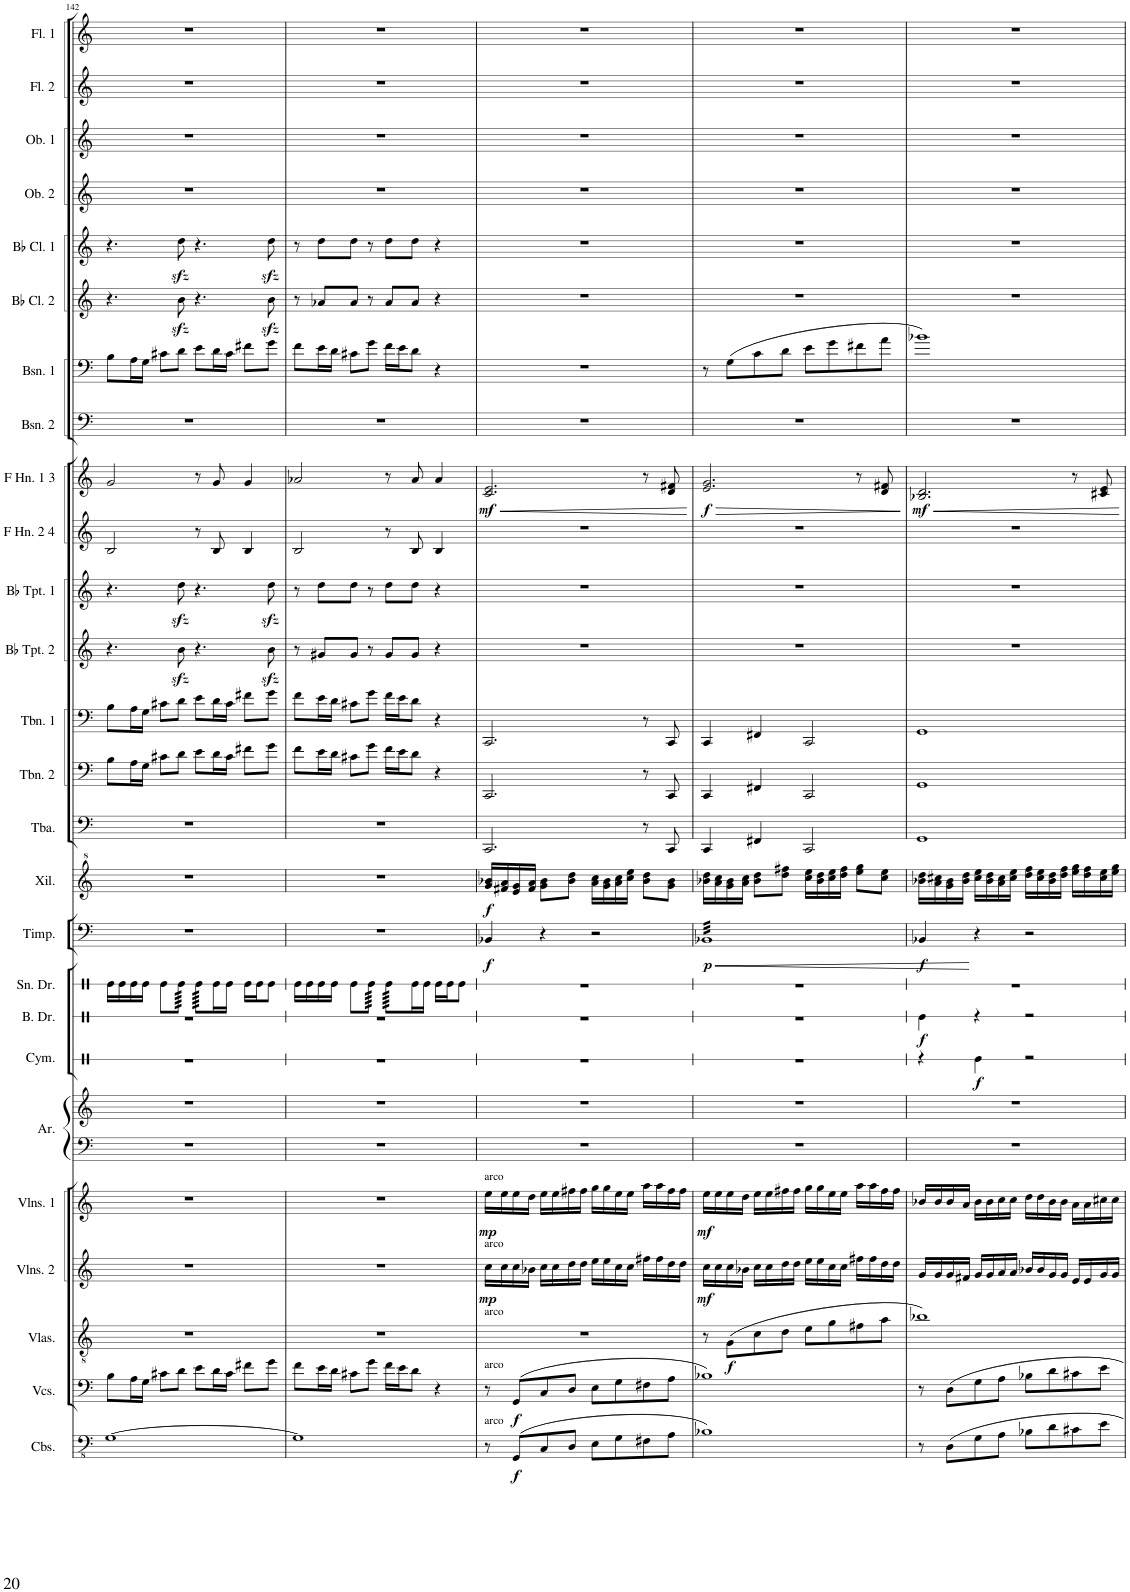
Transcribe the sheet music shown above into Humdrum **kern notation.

**kern	**dynam	**kern	**dynam	**kern	**dynam	**kern	**dynam	**kern	**dynam	**kern	**kern	**kern	**dynam	**kern	**dynam	**kern	**kern	**dynam	**kern	**dynam	**kern	**kern	**kern	**kern	**kern	**kern	**kern	**dynam	**kern	**kern	**kern	**kern	**kern	**kern	**kern	**kern
*part26	*part26	*part25	*part25	*part24	*part24	*part23	*part23	*part22	*part22	*part21	*part21	*part20	*part20	*part19	*part19	*part18	*part17	*part17	*part16	*part16	*part15	*part14	*part13	*part12	*part11	*part10	*part9	*part9	*part8	*part7	*part6	*part5	*part4	*part3	*part2	*part1
*staff27	*staff27	*staff26	*staff26	*staff25	*staff25	*staff24	*staff24	*staff23	*staff23	*staff22	*staff21	*staff20	*staff20	*staff19	*staff19	*staff18	*staff17	*staff17	*staff16	*staff16	*staff15	*staff14	*staff13	*staff12	*staff11	*staff10	*staff9	*staff9	*staff8	*staff7	*staff6	*staff5	*staff4	*staff3	*staff2	*staff1
*I"Contrabasses	*	*I"Violoncellos	*	*I"Violas	*	*I"Violins 2	*	*I"Violins 1	*	*I"Arpa	*	*I"Cymbal	*	*I"Bass Drum	*	*I"Snare Drum	*I"Timpani	*	*I"Xilofono	*	*I"Tuba	*I"Trombone 2	*I"Trombone 1	*I"Bb Trumpet 2	*I"Bb Trumpet 1	*I"F Horn 2 &amp; 4	*I"F Horn 1 &amp; 3	*	*I"Bassoon 2	*I"Bassoon 1	*I"Bb Clarinet 2	*I"Bb Clarinet 1	*I"Oboe 2	*I"Oboe 1	*I"Flute 2	*I"Flute 1
*I'Cbs.	*	*I'Vcs.	*	*I'Vlas.	*	*I'Vlns. 2	*	*I'Vlns. 1	*	*I'Ar.	*	*I'Cym.	*	*I'B. Dr.	*	*I'Sn. Dr.	*I'Timp.	*	*I'Xil.	*	*I'Tba.	*I'Tbn. 2	*I'Tbn. 1	*I'Bb Tpt. 2	*I'Bb Tpt. 1	*I'F Hn. 2 4	*I'F Hn. 1 3	*	*I'Bsn. 2	*I'Bsn. 1	*I'Bb Cl. 2	*I'Bb Cl. 1	*I'Ob. 2	*I'Ob. 1	*I'Fl. 2	*I'Fl. 1
!!LO:PB:g=z
*clefFv4	*	*clefF4	*	*clefGv2	*	*clefG2	*	*clefG2	*	*clefF4	*clefG2	*clefX	*	*clefX	*	*clefX	*clefF4	*	*clefG^2	*	*clefF4	*clefF4	*clefF4	*clefG2	*clefG2	*clefG2	*clefG2	*	*clefF4	*clefF4	*clefG2	*clefG2	*clefG2	*clefG2	*clefG2	*clefG2
*	*	*	*	*	*	*	*	*	*	*	*	*	*	*	*	*	*	*	*	*	*	*	*	*ITrd1c2	*ITrd1c2	*ITrd4c7	*ITrd4c7	*	*	*	*ITrd1c2	*ITrd1c2	*	*	*	*
*k[]	*	*k[]	*	*k[]	*	*k[]	*	*k[]	*	*k[]	*k[]	*k[]	*	*k[]	*	*k[]	*k[]	*	*k[]	*	*k[]	*k[]	*k[]	*k[]	*k[]	*k[]	*k[]	*	*k[]	*k[]	*k[]	*k[]	*k[]	*k[]	*k[]	*k[]
*M4/4	*	*M4/4	*	*M4/4	*	*M4/4	*	*M4/4	*	*M4/4	*M4/4	*M4/4	*	*M4/4	*	*M4/4	*M4/4	*	*M4/4	*	*M4/4	*M4/4	*M4/4	*M4/4	*M4/4	*M4/4	*M4/4	*	*M4/4	*M4/4	*M4/4	*M4/4	*M4/4	*M4/4	*M4/4	*M4/4
=142	=142	=142	=142	=142	=142	=142	=142	=142	=142	=142	=142	=142	=142	=142	=142	=142	=142	=142	=142	=142	=142	=142	=142	=142	=142	=142	=142	=142	=142	=142	=142	=142	=142	=142	=142	=142
[1GG	.	8B\L	.	1r	.	1r	.	1r	.	1r	1r	1r	.	1r	.	16Re\LL	1r	.	1r	.	1r	8B\L	8B\L	4.r	4.r	2B/	2g/	.	1r	8B\L	4.r	4.r	1r	1r	1r	1r
.	.	.	.	.	.	.	.	.	.	.	.	.	.	.	.	16Re\	.	.	.	.	.	.	.	.	.	.	.	.	.	.	.	.	.	.	.	.
.	.	16A\L	.	.	.	.	.	.	.	.	.	.	.	.	.	16Re\	.	.	.	.	.	16A\L	16A\L	.	.	.	.	.	.	16A\L	.	.	.	.	.	.
.	.	16G\JJ	.	.	.	.	.	.	.	.	.	.	.	.	.	16Re\JJ	.	.	.	.	.	16G\JJ	16G\JJ	.	.	.	.	.	.	16G\JJ	.	.	.	.	.	.
.	.	8c#X\L	.	.	.	.	.	.	.	.	.	.	.	.	.	8Re\L	.	.	.	.	.	8c#X\L	8c#X\L	.	.	.	.	.	.	8c#X\L	.	.	.	.	.	.
*	*	*	*	*	*	*	*	*	*	*	*	*	*	*	*	*tremolo	*	*	*	*	*	*	*	*	*	*	*	*	*	*	*	*	*	*	*	*
.	.	8d\J	.	.	.	.	.	.	.	.	.	.	.	.	.	128Re\	.	.	.	.	.	8d\J	8d\J	8bzz<\	8ddzz<\	.	.	.	.	8d\J	8bzz<\	8ddzz<\	.	.	.	.
.	.	.	.	.	.	.	.	.	.	.	.	.	.	.	.	128Re\	.	.	.	.	.	.	.	.	.	.	.	.	.	.	.	.	.	.	.	.
.	.	.	.	.	.	.	.	.	.	.	.	.	.	.	.	128Re\	.	.	.	.	.	.	.	.	.	.	.	.	.	.	.	.	.	.	.	.
.	.	.	.	.	.	.	.	.	.	.	.	.	.	.	.	128Re\	.	.	.	.	.	.	.	.	.	.	.	.	.	.	.	.	.	.	.	.
.	.	.	.	.	.	.	.	.	.	.	.	.	.	.	.	128Re\	.	.	.	.	.	.	.	.	.	.	.	.	.	.	.	.	.	.	.	.
.	.	.	.	.	.	.	.	.	.	.	.	.	.	.	.	128Re\	.	.	.	.	.	.	.	.	.	.	.	.	.	.	.	.	.	.	.	.
.	.	.	.	.	.	.	.	.	.	.	.	.	.	.	.	128Re\	.	.	.	.	.	.	.	.	.	.	.	.	.	.	.	.	.	.	.	.
.	.	.	.	.	.	.	.	.	.	.	.	.	.	.	.	128Re\	.	.	.	.	.	.	.	.	.	.	.	.	.	.	.	.	.	.	.	.
.	.	.	.	.	.	.	.	.	.	.	.	.	.	.	.	128Re\	.	.	.	.	.	.	.	.	.	.	.	.	.	.	.	.	.	.	.	.
.	.	.	.	.	.	.	.	.	.	.	.	.	.	.	.	128Re\	.	.	.	.	.	.	.	.	.	.	.	.	.	.	.	.	.	.	.	.
.	.	.	.	.	.	.	.	.	.	.	.	.	.	.	.	128Re\	.	.	.	.	.	.	.	.	.	.	.	.	.	.	.	.	.	.	.	.
.	.	.	.	.	.	.	.	.	.	.	.	.	.	.	.	128Re\	.	.	.	.	.	.	.	.	.	.	.	.	.	.	.	.	.	.	.	.
.	.	.	.	.	.	.	.	.	.	.	.	.	.	.	.	128Re\	.	.	.	.	.	.	.	.	.	.	.	.	.	.	.	.	.	.	.	.
.	.	.	.	.	.	.	.	.	.	.	.	.	.	.	.	128Re\	.	.	.	.	.	.	.	.	.	.	.	.	.	.	.	.	.	.	.	.
.	.	.	.	.	.	.	.	.	.	.	.	.	.	.	.	128Re\	.	.	.	.	.	.	.	.	.	.	.	.	.	.	.	.	.	.	.	.
.	.	.	.	.	.	.	.	.	.	.	.	.	.	.	.	128Re\JJJJJ	.	.	.	.	.	.	.	.	.	.	.	.	.	.	.	.	.	.	.	.
.	.	8e\L	.	.	.	.	.	.	.	.	.	.	.	.	.	128Re\LLLLL	.	.	.	.	.	8e\L	8e\L	4.r	4.r	8r	8r	.	.	8e\L	4.r	4.r	.	.	.	.
.	.	.	.	.	.	.	.	.	.	.	.	.	.	.	.	128Re\	.	.	.	.	.	.	.	.	.	.	.	.	.	.	.	.	.	.	.	.
.	.	.	.	.	.	.	.	.	.	.	.	.	.	.	.	128Re\	.	.	.	.	.	.	.	.	.	.	.	.	.	.	.	.	.	.	.	.
.	.	.	.	.	.	.	.	.	.	.	.	.	.	.	.	128Re\	.	.	.	.	.	.	.	.	.	.	.	.	.	.	.	.	.	.	.	.
.	.	.	.	.	.	.	.	.	.	.	.	.	.	.	.	128Re\	.	.	.	.	.	.	.	.	.	.	.	.	.	.	.	.	.	.	.	.
.	.	.	.	.	.	.	.	.	.	.	.	.	.	.	.	128Re\	.	.	.	.	.	.	.	.	.	.	.	.	.	.	.	.	.	.	.	.
.	.	.	.	.	.	.	.	.	.	.	.	.	.	.	.	128Re\	.	.	.	.	.	.	.	.	.	.	.	.	.	.	.	.	.	.	.	.
.	.	.	.	.	.	.	.	.	.	.	.	.	.	.	.	128Re\	.	.	.	.	.	.	.	.	.	.	.	.	.	.	.	.	.	.	.	.
.	.	.	.	.	.	.	.	.	.	.	.	.	.	.	.	128Re\	.	.	.	.	.	.	.	.	.	.	.	.	.	.	.	.	.	.	.	.
.	.	.	.	.	.	.	.	.	.	.	.	.	.	.	.	128Re\	.	.	.	.	.	.	.	.	.	.	.	.	.	.	.	.	.	.	.	.
.	.	.	.	.	.	.	.	.	.	.	.	.	.	.	.	128Re\	.	.	.	.	.	.	.	.	.	.	.	.	.	.	.	.	.	.	.	.
.	.	.	.	.	.	.	.	.	.	.	.	.	.	.	.	128Re\	.	.	.	.	.	.	.	.	.	.	.	.	.	.	.	.	.	.	.	.
.	.	.	.	.	.	.	.	.	.	.	.	.	.	.	.	128Re\	.	.	.	.	.	.	.	.	.	.	.	.	.	.	.	.	.	.	.	.
.	.	.	.	.	.	.	.	.	.	.	.	.	.	.	.	128Re\	.	.	.	.	.	.	.	.	.	.	.	.	.	.	.	.	.	.	.	.
.	.	.	.	.	.	.	.	.	.	.	.	.	.	.	.	128Re\	.	.	.	.	.	.	.	.	.	.	.	.	.	.	.	.	.	.	.	.
.	.	.	.	.	.	.	.	.	.	.	.	.	.	.	.	128Re\	.	.	.	.	.	.	.	.	.	.	.	.	.	.	.	.	.	.	.	.
*	*	*	*	*	*	*	*	*	*	*	*	*	*	*	*	*Xtremolo	*	*	*	*	*	*	*	*	*	*	*	*	*	*	*	*	*	*	*	*
.	.	16d\L	.	.	.	.	.	.	.	.	.	.	.	.	.	16Re\L	.	.	.	.	.	16d\L	16d\L	.	.	8B/	8g/	.	.	16d\L	.	.	.	.	.	.
.	.	16c#\JJ	.	.	.	.	.	.	.	.	.	.	.	.	.	16Re\JJ	.	.	.	.	.	16c#\JJ	16c#\JJ	.	.	.	.	.	.	16c#\JJ	.	.	.	.	.	.
.	.	8f#X\L	.	.	.	.	.	.	.	.	.	.	.	.	.	16Re\LL	.	.	.	.	.	8f#X\L	8f#X\L	.	.	4B/	4g/	.	.	8f#X\L	.	.	.	.	.	.
.	.	.	.	.	.	.	.	.	.	.	.	.	.	.	.	16Re\J	.	.	.	.	.	.	.	.	.	.	.	.	.	.	.	.	.	.	.	.
.	.	8g\J	.	.	.	.	.	.	.	.	.	.	.	.	.	8Re\J	.	.	.	.	.	8g\J	8g\J	8bzz<\	8ddzz<\	.	.	.	.	8g\J	8bzz<\	8ddzz<\	.	.	.	.
=143	=143	=143	=143	=143	=143	=143	=143	=143	=143	=143	=143	=143	=143	=143	=143	=143	=143	=143	=143	=143	=143	=143	=143	=143	=143	=143	=143	=143	=143	=143	=143	=143	=143	=143	=143	=143
1GG]	.	8f\L	.	1r	.	1r	.	1r	.	1r	1r	1r	.	1r	.	16Re\LL	1r	.	1r	.	1r	8f\L	8f\L	8r	8r	2B/	2a-X/	.	1r	8f\L	8r	8r	1r	1r	1r	1r
.	.	.	.	.	.	.	.	.	.	.	.	.	.	.	.	16Re\	.	.	.	.	.	.	.	.	.	.	.	.	.	.	.	.	.	.	.	.
.	.	16e\L	.	.	.	.	.	.	.	.	.	.	.	.	.	16Re\	.	.	.	.	.	16e\L	16e\L	8g#X/L	8dd\L	.	.	.	.	16e\L	8a-X/L	8dd\L	.	.	.	.
.	.	16d\JJ	.	.	.	.	.	.	.	.	.	.	.	.	.	16Re\JJ	.	.	.	.	.	16d\JJ	16d\JJ	.	.	.	.	.	.	16d\JJ	.	.	.	.	.	.
.	.	8c#X\L	.	.	.	.	.	.	.	.	.	.	.	.	.	8Re\L	.	.	.	.	.	8c#X\L	8c#X\L	8g#/J	8dd\J	.	.	.	.	8c#X\L	8a-/J	8dd\J	.	.	.	.
*	*	*	*	*	*	*	*	*	*	*	*	*	*	*	*	*tremolo	*	*	*	*	*	*	*	*	*	*	*	*	*	*	*	*	*	*	*	*
.	.	8g\J	.	.	.	.	.	.	.	.	.	.	.	.	.	128Re\	.	.	.	.	.	8g\J	8g\J	8r	8r	.	.	.	.	8g\J	8r	8r	.	.	.	.
.	.	.	.	.	.	.	.	.	.	.	.	.	.	.	.	128Re\	.	.	.	.	.	.	.	.	.	.	.	.	.	.	.	.	.	.	.	.
.	.	.	.	.	.	.	.	.	.	.	.	.	.	.	.	128Re\	.	.	.	.	.	.	.	.	.	.	.	.	.	.	.	.	.	.	.	.
.	.	.	.	.	.	.	.	.	.	.	.	.	.	.	.	128Re\	.	.	.	.	.	.	.	.	.	.	.	.	.	.	.	.	.	.	.	.
.	.	.	.	.	.	.	.	.	.	.	.	.	.	.	.	128Re\	.	.	.	.	.	.	.	.	.	.	.	.	.	.	.	.	.	.	.	.
.	.	.	.	.	.	.	.	.	.	.	.	.	.	.	.	128Re\	.	.	.	.	.	.	.	.	.	.	.	.	.	.	.	.	.	.	.	.
.	.	.	.	.	.	.	.	.	.	.	.	.	.	.	.	128Re\	.	.	.	.	.	.	.	.	.	.	.	.	.	.	.	.	.	.	.	.
.	.	.	.	.	.	.	.	.	.	.	.	.	.	.	.	128Re\	.	.	.	.	.	.	.	.	.	.	.	.	.	.	.	.	.	.	.	.
.	.	.	.	.	.	.	.	.	.	.	.	.	.	.	.	128Re\	.	.	.	.	.	.	.	.	.	.	.	.	.	.	.	.	.	.	.	.
.	.	.	.	.	.	.	.	.	.	.	.	.	.	.	.	128Re\	.	.	.	.	.	.	.	.	.	.	.	.	.	.	.	.	.	.	.	.
.	.	.	.	.	.	.	.	.	.	.	.	.	.	.	.	128Re\	.	.	.	.	.	.	.	.	.	.	.	.	.	.	.	.	.	.	.	.
.	.	.	.	.	.	.	.	.	.	.	.	.	.	.	.	128Re\	.	.	.	.	.	.	.	.	.	.	.	.	.	.	.	.	.	.	.	.
.	.	.	.	.	.	.	.	.	.	.	.	.	.	.	.	128Re\	.	.	.	.	.	.	.	.	.	.	.	.	.	.	.	.	.	.	.	.
.	.	.	.	.	.	.	.	.	.	.	.	.	.	.	.	128Re\	.	.	.	.	.	.	.	.	.	.	.	.	.	.	.	.	.	.	.	.
.	.	.	.	.	.	.	.	.	.	.	.	.	.	.	.	128Re\	.	.	.	.	.	.	.	.	.	.	.	.	.	.	.	.	.	.	.	.
.	.	.	.	.	.	.	.	.	.	.	.	.	.	.	.	128Re\JJJJJ	.	.	.	.	.	.	.	.	.	.	.	.	.	.	.	.	.	.	.	.
.	.	16f\LL	.	.	.	.	.	.	.	.	.	.	.	.	.	128Re\LLLLL	.	.	.	.	.	16f\LL	16f\LL	8g#/L	8dd\L	8r	8r	.	.	16f\LL	8a-/L	8dd\L	.	.	.	.
.	.	.	.	.	.	.	.	.	.	.	.	.	.	.	.	128Re\	.	.	.	.	.	.	.	.	.	.	.	.	.	.	.	.	.	.	.	.
.	.	.	.	.	.	.	.	.	.	.	.	.	.	.	.	128Re\	.	.	.	.	.	.	.	.	.	.	.	.	.	.	.	.	.	.	.	.
.	.	.	.	.	.	.	.	.	.	.	.	.	.	.	.	128Re\	.	.	.	.	.	.	.	.	.	.	.	.	.	.	.	.	.	.	.	.
.	.	.	.	.	.	.	.	.	.	.	.	.	.	.	.	128Re\	.	.	.	.	.	.	.	.	.	.	.	.	.	.	.	.	.	.	.	.
.	.	.	.	.	.	.	.	.	.	.	.	.	.	.	.	128Re\	.	.	.	.	.	.	.	.	.	.	.	.	.	.	.	.	.	.	.	.
.	.	.	.	.	.	.	.	.	.	.	.	.	.	.	.	128Re\	.	.	.	.	.	.	.	.	.	.	.	.	.	.	.	.	.	.	.	.
.	.	.	.	.	.	.	.	.	.	.	.	.	.	.	.	128Re\	.	.	.	.	.	.	.	.	.	.	.	.	.	.	.	.	.	.	.	.
.	.	16e\J	.	.	.	.	.	.	.	.	.	.	.	.	.	128Re\	.	.	.	.	.	16e\J	16e\J	.	.	.	.	.	.	16e\J	.	.	.	.	.	.
.	.	.	.	.	.	.	.	.	.	.	.	.	.	.	.	128Re\	.	.	.	.	.	.	.	.	.	.	.	.	.	.	.	.	.	.	.	.
.	.	.	.	.	.	.	.	.	.	.	.	.	.	.	.	128Re\	.	.	.	.	.	.	.	.	.	.	.	.	.	.	.	.	.	.	.	.
.	.	.	.	.	.	.	.	.	.	.	.	.	.	.	.	128Re\	.	.	.	.	.	.	.	.	.	.	.	.	.	.	.	.	.	.	.	.
.	.	.	.	.	.	.	.	.	.	.	.	.	.	.	.	128Re\	.	.	.	.	.	.	.	.	.	.	.	.	.	.	.	.	.	.	.	.
.	.	.	.	.	.	.	.	.	.	.	.	.	.	.	.	128Re\	.	.	.	.	.	.	.	.	.	.	.	.	.	.	.	.	.	.	.	.
.	.	.	.	.	.	.	.	.	.	.	.	.	.	.	.	128Re\	.	.	.	.	.	.	.	.	.	.	.	.	.	.	.	.	.	.	.	.
.	.	.	.	.	.	.	.	.	.	.	.	.	.	.	.	128Re\	.	.	.	.	.	.	.	.	.	.	.	.	.	.	.	.	.	.	.	.
*	*	*	*	*	*	*	*	*	*	*	*	*	*	*	*	*Xtremolo	*	*	*	*	*	*	*	*	*	*	*	*	*	*	*	*	*	*	*	*
.	.	8d\J	.	.	.	.	.	.	.	.	.	.	.	.	.	16Re\L	.	.	.	.	.	8d\J	8d\J	8g#/J	8dd\J	8B/	8a-/	.	.	8d\J	8a-/J	8dd\J	.	.	.	.
.	.	.	.	.	.	.	.	.	.	.	.	.	.	.	.	16Re\JJ	.	.	.	.	.	.	.	.	.	.	.	.	.	.	.	.	.	.	.	.
.	.	4r	.	.	.	.	.	.	.	.	.	.	.	.	.	16Re\LL	.	.	.	.	.	4r	4r	4r	4r	4B/	4a-/	.	.	4r	4r	4r	.	.	.	.
.	.	.	.	.	.	.	.	.	.	.	.	.	.	.	.	16Re\J	.	.	.	.	.	.	.	.	.	.	.	.	.	.	.	.	.	.	.	.
.	.	.	.	.	.	.	.	.	.	.	.	.	.	.	.	8Re\J	.	.	.	.	.	.	.	.	.	.	.	.	.	.	.	.	.	.	.	.
=144	=144	=144	=144	=144	=144	=144	=144	=144	=144	=144	=144	=144	=144	=144	=144	=144	=144	=144	=144	=144	=144	=144	=144	=144	=144	=144	=144	=144	=144	=144	=144	=144	=144	=144	=144	=144
!	!	!	!	!	!	!	!	!LO:TX:a:t=arco	!	!	!	!	!	!	!	!	!	!	!	!	!	!	!	!	!	!	!	!	!	!	!	!	!	!	!	!
!	!	!	!	!	!	!LO:TX:a:t=arco	!	!	!	!	!	!	!	!	!	!	!	!	!	!	!	!	!	!	!	!	!	!	!	!	!	!	!	!	!	!
!	!	!	!	!LO:TX:a:t=arco	!	!	!	!	!	!	!	!	!	!	!	!	!	!	!	!	!	!	!	!	!	!	!	!	!	!	!	!	!	!	!	!
!	!	!LO:TX:a:t=arco	!	!	!	!	!	!	!	!	!	!	!	!	!	!	!	!	!	!	!	!	!	!	!	!	!	!	!	!	!	!	!	!	!	!
!LO:TX:a:t=arco	!	!	!	!	!	!	!	!	!	!	!	!	!	!	!	!	!	!	!	!	!	!	!	!	!	!	!	!	!	!	!	!	!	!	!	!
!	!	!	!	!	!	!	!LO:DY:b	!	!LO:DY:b	!	!	!	!	!	!	!	!	!LO:DY:b	!	!LO:DY:b	!	!	!	!	!	!	!	!LO:HP:b	!	!	!	!	!	!	!	!
!	!	!	!	!	!	!	!	!	!	!	!	!	!	!	!	!	!	!	!	!	!	!	!	!	!	!	!	!LO:DY:n=1:b	!	!	!	!	!	!	!	!
8r	.	8r	.	1r	.	16cc\LL	mp	16ee\LL	mp	1r	1r	1r	.	1r	.	1r	4BB-X/	f	16gg/ 16bb-X/LL	f	2.CC/	2.CC/	2.CC/	1r	1r	1r	2.c/ 2.e/	< mf	1r	1r	1r	1r	1r	1r	1r	1r
.	.	.	.	.	.	16cc\	.	16ee\	.	.	.	.	.	.	.	.	.	.	16ff#X/ 16aa/	.	.	.	.	.	.	.	.	.	.	.	.	.	.	.	.	.
!	!LO:DY:b	!	!LO:DY:b	!	!	!	!	!	!	!	!	!	!	!	!	!	!	!	!	!	!	!	!	!	!	!	!	!	!	!	!	!	!	!	!	!
(8GGG/L	f	(8GG/L	f	.	.	16cc\	.	16ee\	.	.	.	.	.	.	.	.	.	.	16ee/ 16gg/	.	.	.	.	.	.	.	.	.	.	.	.	.	.	.	.	.
.	.	.	.	.	.	16b-X\JJ	.	16dd\JJ	.	.	.	.	.	.	.	.	.	.	16ff#/ 16aa/JJ	.	.	.	.	.	.	.	.	.	.	.	.	.	.	.	.	.
8CC/	.	8C/	.	.	.	16cc\LL	.	16ee\LL	.	.	.	.	.	.	.	.	4r	.	8gg\ 8bb-\L	.	.	.	.	.	.	.	.	.	.	.	.	.	.	.	.	.
.	.	.	.	.	.	16cc\	.	16ee\	.	.	.	.	.	.	.	.	.	.	.	.	.	.	.	.	.	.	.	.	.	.	.	.	.	.	.	.
8DD/J	.	8D/J	.	.	.	16dd\	.	16ff#X\	.	.	.	.	.	.	.	.	.	.	8bb-\ 8ddd\J	.	.	.	.	.	.	.	.	.	.	.	.	.	.	.	.	.
.	.	.	.	.	.	16dd\JJ	.	16ff#\JJ	.	.	.	.	.	.	.	.	.	.	.	.	.	.	.	.	.	.	.	.	.	.	.	.	.	.	.	.
8EE\L	.	8E\L	.	.	.	16ee\LL	.	16gg\LL	.	.	.	.	.	.	.	.	2r	.	16aa\ 16ccc\LL	.	.	.	.	.	.	.	.	.	.	.	.	.	.	.	.	.
.	.	.	.	.	.	16ee\	.	16gg\	.	.	.	.	.	.	.	.	.	.	16gg\ 16bb-\	.	.	.	.	.	.	.	.	.	.	.	.	.	.	.	.	.
8GG\	.	8G\	.	.	.	16cc\	.	16ee\	.	.	.	.	.	.	.	.	.	.	16aa\ 16ccc\	.	.	.	.	.	.	.	.	.	.	.	.	.	.	.	.	.
.	.	.	.	.	.	16cc\JJ	.	16ee\JJ	.	.	.	.	.	.	.	.	.	.	16ccc\ 16eee\JJ	.	.	.	.	.	.	.	.	.	.	.	.	.	.	.	.	.
8FF#X\	.	8F#X\	.	.	.	16ff#X\LL	.	16aa\LL	.	.	.	.	.	.	.	.	.	.	8bb-\ 8ddd\L	.	8r	8r	8r	.	.	.	8r	.	.	.	.	.	.	.	.	.
.	.	.	.	.	.	16ff#\	.	16aa\	.	.	.	.	.	.	.	.	.	.	.	.	.	.	.	.	.	.	.	.	.	.	.	.	.	.	.	.
8AA\J	.	8A\J	.	.	.	16dd\	.	16ff#\	.	.	.	.	.	.	.	.	.	.	8gg\ 8bb-\J	.	8CC/	8CC/	8CC/	.	.	.	8d/ 8f#X/	.	.	.	.	.	.	.	.	.
.	.	.	.	.	.	16dd\JJ	.	16ff#\JJ	.	.	.	.	.	.	.	.	.	.	.	.	.	.	.	.	.	.	.	.	.	.	.	.	.	.	.	.
.	.	.	.	.	.	.	.	.	.	.	.	.	.	.	.	.	.	.	.	.	.	.	.	.	.	.	.	[	.	.	.	.	.	.	.	.
=145	=145	=145	=145	=145	=145	=145	=145	=145	=145	=145	=145	=145	=145	=145	=145	=145	=145	=145	=145	=145	=145	=145	=145	=145	=145	=145	=145	=145	=145	=145	=145	=145	=145	=145	=145	=145
!	!	!	!	!	!	!	!LO:DY:b	!	!LO:DY:b	!	!	!	!	!	!	!	!	!LO:HP:b	!	!	!	!	!	!	!	!	!	!LO:HP:b	!	!	!	!	!	!	!	!
!	!	!	!	!	!	!	!	!	!	!	!	!	!	!	!	!	!	!LO:DY:n=1:b	!	!	!	!	!	!	!	!	!	!LO:DY:n=1:b	!	!	!	!	!	!	!	!
*	*	*	*	*	*	*	*	*	*	*	*	*	*	*	*	*	*tremolo	*	*	*	*	*	*	*	*	*	*	*	*	*	*	*	*	*	*	*
1BB-X)	.	1B-X)	.	8r	.	16cc\LL	mf	16ee\LL	mf	1r	1r	1r	.	1r	.	1r	32BB-XLLL	< p	16bb-X\ 16ddd\LL	.	4CC/	4CC/	4CC/	1r	1r	1r	2.e/ 2.g/	> f	1r	8r	1r	1r	1r	1r	1r	1r
.	.	.	.	.	.	.	.	.	.	.	.	.	.	.	.	.	32BB-X	.	.	.	.	.	.	.	.	.	.	.	.	.	.	.	.	.	.	.
.	.	.	.	.	.	16cc\	.	16ee\	.	.	.	.	.	.	.	.	32BB-X	.	16aa\ 16ccc\	.	.	.	.	.	.	.	.	.	.	.	.	.	.	.	.	.
.	.	.	.	.	.	.	.	.	.	.	.	.	.	.	.	.	32BB-X	.	.	.	.	.	.	.	.	.	.	.	.	.	.	.	.	.	.	.
!	!	!	!	!	!LO:DY:b	!	!	!	!	!	!	!	!	!	!	!	!	!	!	!	!	!	!	!	!	!	!	!	!	!	!	!	!	!	!	!
.	.	.	.	(8G\L	f	16cc\	.	16ee\	.	.	.	.	.	.	.	.	32BB-X	.	16gg\ 16bb-\	.	.	.	.	.	.	.	.	.	.	(8G\L	.	.	.	.	.	.
.	.	.	.	.	.	.	.	.	.	.	.	.	.	.	.	.	32BB-X	.	.	.	.	.	.	.	.	.	.	.	.	.	.	.	.	.	.	.
.	.	.	.	.	.	16b-X\JJ	.	16dd\JJ	.	.	.	.	.	.	.	.	32BB-X	.	16aa\ 16ccc\JJ	.	.	.	.	.	.	.	.	.	.	.	.	.	.	.	.	.
.	.	.	.	.	.	.	.	.	.	.	.	.	.	.	.	.	32BB-X	.	.	.	.	.	.	.	.	.	.	.	.	.	.	.	.	.	.	.
.	.	.	.	8c\	.	16cc\LL	.	16ee\LL	.	.	.	.	.	.	.	.	32BB-X	.	8bb-\ 8ddd\L	.	4FF#X/	4FF#X/	4FF#X/	.	.	.	.	.	.	8c\	.	.	.	.	.	.
.	.	.	.	.	.	.	.	.	.	.	.	.	.	.	.	.	32BB-X	.	.	.	.	.	.	.	.	.	.	.	.	.	.	.	.	.	.	.
.	.	.	.	.	.	16cc\	.	16ee\	.	.	.	.	.	.	.	.	32BB-X	.	.	.	.	.	.	.	.	.	.	.	.	.	.	.	.	.	.	.
.	.	.	.	.	.	.	.	.	.	.	.	.	.	.	.	.	32BB-X	.	.	.	.	.	.	.	.	.	.	.	.	.	.	.	.	.	.	.
.	.	.	.	8d\J	.	16dd\	.	16ff#X\	.	.	.	.	.	.	.	.	32BB-X	.	8ddd\ 8fff#X\J	.	.	.	.	.	.	.	.	.	.	8d\J	.	.	.	.	.	.
.	.	.	.	.	.	.	.	.	.	.	.	.	.	.	.	.	32BB-X	.	.	.	.	.	.	.	.	.	.	.	.	.	.	.	.	.	.	.
.	.	.	.	.	.	16dd\JJ	.	16ff#\JJ	.	.	.	.	.	.	.	.	32BB-X	.	.	.	.	.	.	.	.	.	.	.	.	.	.	.	.	.	.	.
.	.	.	.	.	.	.	.	.	.	.	.	.	.	.	.	.	32BB-X	.	.	.	.	.	.	.	.	.	.	.	.	.	.	.	.	.	.	.
.	.	.	.	8e\L	.	16ee\LL	.	16gg\LL	.	.	.	.	.	.	.	.	32BB-X	.	16ccc\ 16eee\LL	.	2CC/	2CC/	2CC/	.	.	.	.	.	.	8e\L	.	.	.	.	.	.
.	.	.	.	.	.	.	.	.	.	.	.	.	.	.	.	.	32BB-X	.	.	.	.	.	.	.	.	.	.	.	.	.	.	.	.	.	.	.
.	.	.	.	.	.	16ee\	.	16gg\	.	.	.	.	.	.	.	.	32BB-X	.	16bb-\ 16ddd\	.	.	.	.	.	.	.	.	.	.	.	.	.	.	.	.	.
.	.	.	.	.	.	.	.	.	.	.	.	.	.	.	.	.	32BB-X	.	.	.	.	.	.	.	.	.	.	.	.	.	.	.	.	.	.	.
.	.	.	.	8g\	.	16cc\	.	16ee\	.	.	.	.	.	.	.	.	32BB-X	.	16ccc\ 16eee\	.	.	.	.	.	.	.	.	.	.	8g\	.	.	.	.	.	.
.	.	.	.	.	.	.	.	.	.	.	.	.	.	.	.	.	32BB-X	.	.	.	.	.	.	.	.	.	.	.	.	.	.	.	.	.	.	.
.	.	.	.	.	.	16cc\JJ	.	16ee\JJ	.	.	.	.	.	.	.	.	32BB-X	.	16ddd\ 16fff#\JJ	.	.	.	.	.	.	.	.	.	.	.	.	.	.	.	.	.
.	.	.	.	.	.	.	.	.	.	.	.	.	.	.	.	.	32BB-X	.	.	.	.	.	.	.	.	.	.	.	.	.	.	.	.	.	.	.
.	.	.	.	8f#X\	.	16ff#X\LL	.	16aa\LL	.	.	.	.	.	.	.	.	32BB-X	.	8eee\ 8ggg\L	.	.	.	.	.	.	.	8r	.	.	8f#X\	.	.	.	.	.	.
.	.	.	.	.	.	.	.	.	.	.	.	.	.	.	.	.	32BB-X	.	.	.	.	.	.	.	.	.	.	.	.	.	.	.	.	.	.	.
.	.	.	.	.	.	16ff#\	.	16aa\	.	.	.	.	.	.	.	.	32BB-X	.	.	.	.	.	.	.	.	.	.	.	.	.	.	.	.	.	.	.
.	.	.	.	.	.	.	.	.	.	.	.	.	.	.	.	.	32BB-X	.	.	.	.	.	.	.	.	.	.	.	.	.	.	.	.	.	.	.
.	.	.	.	8a\J	.	16dd\	.	16ff#\	.	.	.	.	.	.	.	.	32BB-X	.	8ccc\ 8eee\J	.	.	.	.	.	.	.	8d/ 8f#X/	.	.	8a\J	.	.	.	.	.	.
.	.	.	.	.	.	.	.	.	.	.	.	.	.	.	.	.	32BB-X	.	.	.	.	.	.	.	.	.	.	.	.	.	.	.	.	.	.	.
.	.	.	.	.	.	16dd\JJ	.	16ff#\JJ	.	.	.	.	.	.	.	.	32BB-X	.	.	.	.	.	.	.	.	.	.	.	.	.	.	.	.	.	.	.
.	.	.	.	.	.	.	.	.	.	.	.	.	.	.	.	.	32BB-XJJJ	.	.	.	.	.	.	.	.	.	.	.	.	.	.	.	.	.	.	.
*	*	*	*	*	*	*	*	*	*	*	*	*	*	*	*	*	*Xtremolo	*	*	*	*	*	*	*	*	*	*	*	*	*	*	*	*	*	*	*
.	.	.	.	.	.	.	.	.	.	.	.	.	.	.	.	.	.	.	.	.	.	.	.	.	.	.	.	]	.	.	.	.	.	.	.	.
=146	=146	=146	=146	=146	=146	=146	=146	=146	=146	=146	=146	=146	=146	=146	=146	=146	=146	=146	=146	=146	=146	=146	=146	=146	=146	=146	=146	=146	=146	=146	=146	=146	=146	=146	=146	=146
!	!	!	!	!	!	!	!	!	!	!	!	!	!	!	!LO:DY:b	!	!	!LO:DY:b	!	!	!	!	!	!	!	!	!	!LO:HP:b	!	!	!	!	!	!	!	!
!	!	!	!	!	!	!	!	!	!	!	!	!	!	!	!	!	!	!	!	!	!	!	!	!	!	!	!	!LO:DY:n=1:b	!	!	!	!	!	!	!	!
8r	.	8r	.	1b-X)	.	16g/LL	.	16b-X/LL	.	1r	1r	4r	.	4Re\	f	1r	4BB-X/	f	16bb-X\ 16ddd\LL	.	1GG	1GG	1GG	1r	1r	1r	2.B-X/ 2.d/	< mf	1r	1b-X)	1r	1r	1r	1r	1r	1r
.	.	.	.	.	.	16g/	.	16b-/	.	.	.	.	.	.	.	.	.	.	16aa\ 16ccc#X\	.	.	.	.	.	.	.	.	.	.	.	.	.	.	.	.	.
8DD\L	.	8D\L	.	.	.	16g/	.	16b-/	.	.	.	.	.	.	.	.	.	.	16gg\ 16bb-\	.	.	.	.	.	.	.	.	.	.	.	.	.	.	.	.	.
.	.	.	.	.	.	16f#X/JJ	.	16a/JJ	.	.	.	.	.	.	.	.	.	.	16bb-\ 16ddd\JJ	.	.	.	.	.	.	.	.	.	.	.	.	.	.	.	.	.
!	!	!	!	!	!	!	!	!	!	!	!	!	!LO:DY:b	!	!	!	!	!	!	!	!	!	!	!	!	!	!	!	!	!	!	!	!	!	!	!
8GG\	.	8G\	.	.	.	16g/LL	.	16b-\LL	.	.	.	4Re\	f	4r	.	.	4r	[	16ccc#\ 16eee\LL	.	.	.	.	.	.	.	.	.	.	.	.	.	.	.	.	.
.	.	.	.	.	.	16g/	.	16b-\	.	.	.	.	.	.	.	.	.	.	16bb-\ 16ddd\	.	.	.	.	.	.	.	.	.	.	.	.	.	.	.	.	.
8AA\J	.	8A\J	.	.	.	16a/	.	16cc\	.	.	.	.	.	.	.	.	.	.	16aa\ 16ccc#\	.	.	.	.	.	.	.	.	.	.	.	.	.	.	.	.	.
.	.	.	.	.	.	16a/JJ	.	16cc\JJ	.	.	.	.	.	.	.	.	.	.	16ccc#\ 16eee\JJ	.	.	.	.	.	.	.	.	.	.	.	.	.	.	.	.	.
8BB-X\L	.	8B-X\L	.	.	.	16b-X/LL	.	16dd\LL	.	.	.	2r	.	2r	.	.	2r	.	16ddd\ 16fff\LL	.	.	.	.	.	.	.	.	.	.	.	.	.	.	.	.	.
.	.	.	.	.	.	16b-/	.	16dd\	.	.	.	.	.	.	.	.	.	.	16ccc#\ 16eee\	.	.	.	.	.	.	.	.	.	.	.	.	.	.	.	.	.
8D\	.	8d\	.	.	.	16g/	.	16b-\	.	.	.	.	.	.	.	.	.	.	16bb-\ 16ddd\	.	.	.	.	.	.	.	.	.	.	.	.	.	.	.	.	.
.	.	.	.	.	.	16g/JJ	.	16b-\JJ	.	.	.	.	.	.	.	.	.	.	16ddd\ 16fff\JJ	.	.	.	.	.	.	.	.	.	.	.	.	.	.	.	.	.
8C#X\	.	8c#X\	.	.	.	16e/LL	.	16a\LL	.	.	.	.	.	.	.	.	.	.	16eee\ 16ggg\LL	.	.	.	.	.	.	.	8r	.	.	.	.	.	.	.	.	.
.	.	.	.	.	.	16e/	.	16a\	.	.	.	.	.	.	.	.	.	.	16ddd\ 16fff\	.	.	.	.	.	.	.	.	.	.	.	.	.	.	.	.	.
8E\J	.	8e\J	.	.	.	16g/	.	16cc#X\	.	.	.	.	.	.	.	.	.	.	16ccc#\ 16eee\	.	.	.	.	.	.	.	8c#X/ 8e/	.	.	.	.	.	.	.	.	.
.	.	.	.	.	.	16g/JJ	.	16cc#\JJ	.	.	.	.	.	.	.	.	.	.	16eee\ 16ggg\JJ	.	.	.	.	.	.	.	.	.	.	.	.	.	.	.	.	.
.	.	.	.	.	.	.	.	.	.	.	.	.	.	.	.	.	.	.	.	.	.	.	.	.	.	.	.	[	.	.	.	.	.	.	.	.
=	=	=	=	=	=	=	=	=	=	=	=	=	=	=	=	=	=	=	=	=	=	=	=	=	=	=	=	=	=	=	=	=	=	=	=	=
*-	*-	*-	*-	*-	*-	*-	*-	*-	*-	*-	*-	*-	*-	*-	*-	*-	*-	*-	*-	*-	*-	*-	*-	*-	*-	*-	*-	*-	*-	*-	*-	*-	*-	*-	*-	*-
